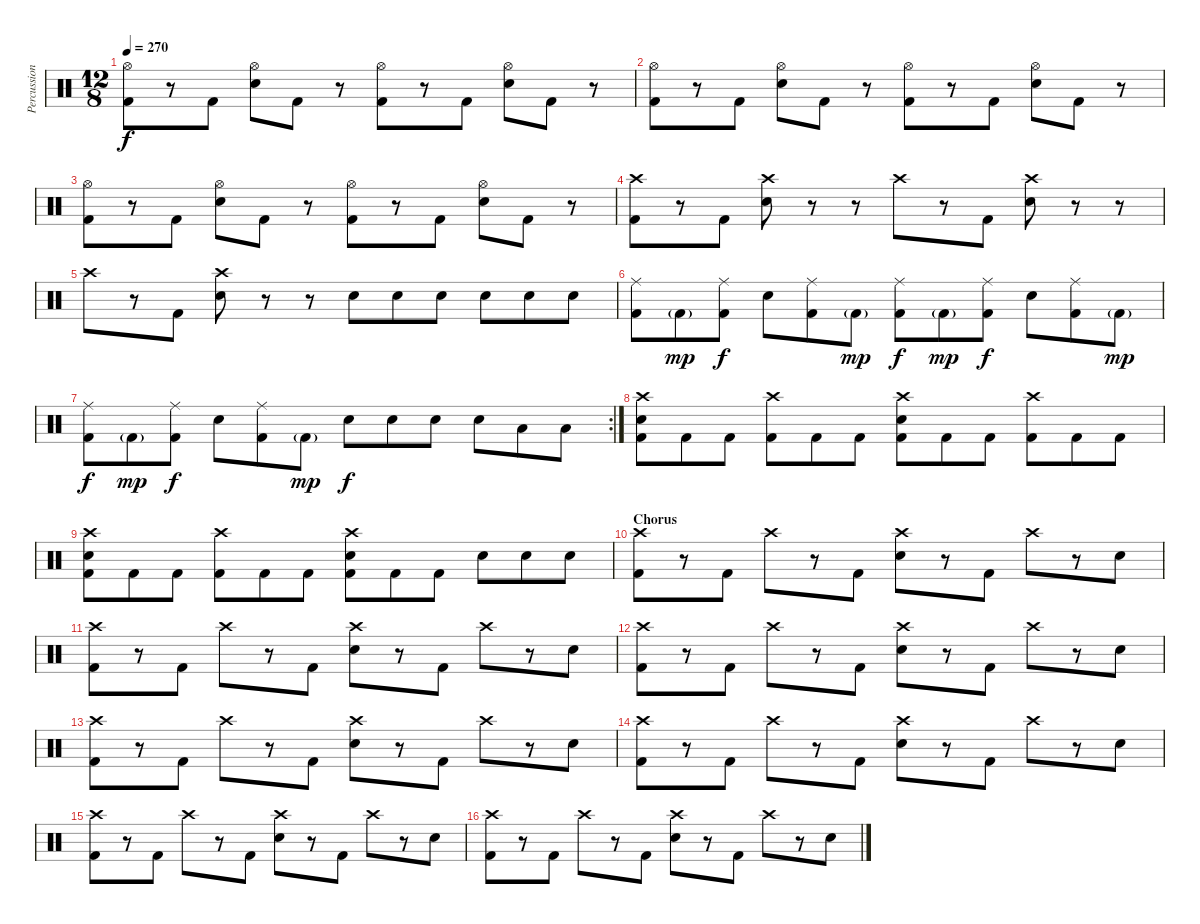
\track ("Percussions" "Percussion") {instrument percussion}
\staff {score}
\articulation defaults
\ts (12 8)
\tempo 270
\clef neutral
\ks c
("Hi-Hat (open)" "Kick (hit) 2").8{dy f} r.8 "Kick (hit) 2".8 ("Hi-Hat (open)" "Electric Snare (hit)").8 "Kick (hit) 2".8 r.8 ("Hi-Hat (open)" "Kick (hit) 2").8 r.8 "Kick (hit) 2".8 ("Hi-Hat (open)" "Electric Snare (hit)").8 "Kick (hit) 2".8 r.8 |
("Hi-Hat (open)" "Kick (hit) 2").8 r.8 "Kick (hit) 2".8 ("Hi-Hat (open)" "Electric Snare (hit)").8 "Kick (hit) 2".8 r.8 ("Hi-Hat (open)" "Kick (hit) 2").8 r.8 "Kick (hit) 2".8 ("Hi-Hat (open)" "Electric Snare (hit)").8 "Kick (hit) 2".8 r.8 |
("Hi-Hat (open)" "Kick (hit) 2").8 r.8 "Kick (hit) 2".8 ("Hi-Hat (open)" "Electric Snare (hit)").8 "Kick (hit) 2".8 r.8 ("Hi-Hat (open)" "Kick (hit) 2").8 r.8 "Kick (hit) 2".8 ("Hi-Hat (open)" "Electric Snare (hit)").8 "Kick (hit) 2".8 r.8 |
("Crash high (hit)" "Kick (hit) 2").8 r.8 "Kick (hit) 2".8 ("Crash high (hit)" "Electric Snare (hit)").8 r.8 r.8 "Crash high (hit)".8 r.8 "Kick (hit) 2".8 ("Crash high (hit)" "Electric Snare (hit)").8 r.8 r.8 |
"Crash high (hit)".8 r.8 "Kick (hit) 2".8 ("Crash high (hit)" "Electric Snare (hit)").8 r.8 r.8 "Electric Snare (hit)".8 "Electric Snare (hit)".8 "Electric Snare (hit)".8 "Electric Snare (hit)".8 "Electric Snare (hit)".8 "Electric Snare (hit)".8 |
("Ride (middle)" "Kick (hit) 2").8 "Kick (hit) 2"{g}.8{dy mp} ("Ride (middle)" "Kick (hit) 2").8{dy f} "Electric Snare (hit)".8 ("Ride (middle)" "Kick (hit) 2").8 "Kick (hit) 2"{g}.8{dy mp} ("Ride (middle)" "Kick (hit) 2").8{dy f} "Kick (hit) 2"{g}.8{dy mp} ("Ride (middle)" "Kick (hit) 2").8{dy f} "Electric Snare (hit)".8 ("Ride (middle)" "Kick (hit) 2").8 "Kick (hit) 2"{g}.8{dy mp} |
\rc 2
("Ride (middle)" "Kick (hit) 2").8{dy f} "Kick (hit) 2"{g}.8{dy mp} ("Ride (middle)" "Kick (hit) 2").8{dy f} "Electric Snare (hit)".8 ("Ride (middle)" "Kick (hit) 2").8 "Kick (hit) 2"{g}.8{dy mp} "Electric Snare (hit)".8{dy f} "Electric Snare (hit)".8 "Electric Snare (hit)".8 "Electric Snare (hit)".8 "Low Tom (hit)".8 "Low Tom (hit)".8 |
("Crash high (hit)" "Electric Snare (hit)" "Kick (hit) 2").8 "Kick (hit) 2".8 "Kick (hit) 2".8 ("Crash high (hit)" "Kick (hit) 2").8 "Kick (hit) 2".8 "Kick (hit) 2".8 ("Crash high (hit)" "Electric Snare (hit)" "Kick (hit) 2").8 "Kick (hit) 2".8 "Kick (hit) 2".8 ("Crash high (hit)" "Kick (hit) 2").8 "Kick (hit) 2".8 "Kick (hit) 2".8 |
("Crash high (hit)" "Electric Snare (hit)" "Kick (hit) 2").8 "Kick (hit) 2".8 "Kick (hit) 2".8 ("Crash high (hit)" "Kick (hit) 2").8 "Kick (hit) 2".8 "Kick (hit) 2".8 ("Crash high (hit)" "Electric Snare (hit)" "Kick (hit) 2").8 "Kick (hit) 2".8 "Kick (hit) 2".8 "Electric Snare (hit)".8 "Electric Snare (hit)".8 "Electric Snare (hit)".8 |
\section ("" "Chorus")
("Crash high (hit)" "Kick (hit) 2").8 r.8 "Kick (hit) 2".8 "Crash high (hit)".8 r.8 "Kick (hit) 2".8 ("Crash high (hit)" "Electric Snare (hit)").8 r.8 "Kick (hit) 2".8 "Crash high (hit)".8 r.8 "Electric Snare (hit)".8 |
("Crash high (hit)" "Kick (hit) 2").8 r.8 "Kick (hit) 2".8 "Crash high (hit)".8 r.8 "Kick (hit) 2".8 ("Crash high (hit)" "Electric Snare (hit)").8 r.8 "Kick (hit) 2".8 "Crash high (hit)".8 r.8 "Electric Snare (hit)".8 |
("Crash high (hit)" "Kick (hit) 2").8 r.8 "Kick (hit) 2".8 "Crash high (hit)".8 r.8 "Kick (hit) 2".8 ("Crash high (hit)" "Electric Snare (hit)").8 r.8 "Kick (hit) 2".8 "Crash high (hit)".8 r.8 "Electric Snare (hit)".8 |
("Crash high (hit)" "Kick (hit) 2").8 r.8 "Kick (hit) 2".8 "Crash high (hit)".8 r.8 "Kick (hit) 2".8 ("Crash high (hit)" "Electric Snare (hit)").8 r.8 "Kick (hit) 2".8 "Crash high (hit)".8 r.8 "Electric Snare (hit)".8 |
("Crash high (hit)" "Kick (hit) 2").8 r.8 "Kick (hit) 2".8 "Crash high (hit)".8 r.8 "Kick (hit) 2".8 ("Crash high (hit)" "Electric Snare (hit)").8 r.8 "Kick (hit) 2".8 "Crash high (hit)".8 r.8 "Electric Snare (hit)".8 |
("Crash high (hit)" "Kick (hit) 2").8 r.8 "Kick (hit) 2".8 "Crash high (hit)".8 r.8 "Kick (hit) 2".8 ("Crash high (hit)" "Electric Snare (hit)").8 r.8 "Kick (hit) 2".8 "Crash high (hit)".8 r.8 "Electric Snare (hit)".8 |
("Crash high (hit)" "Kick (hit) 2").8 r.8 "Kick (hit) 2".8 "Crash high (hit)".8 r.8 "Kick (hit) 2".8 ("Crash high (hit)" "Electric Snare (hit)").8 r.8 "Kick (hit) 2".8 "Crash high (hit)".8 r.8 "Electric Snare (hit)".8
